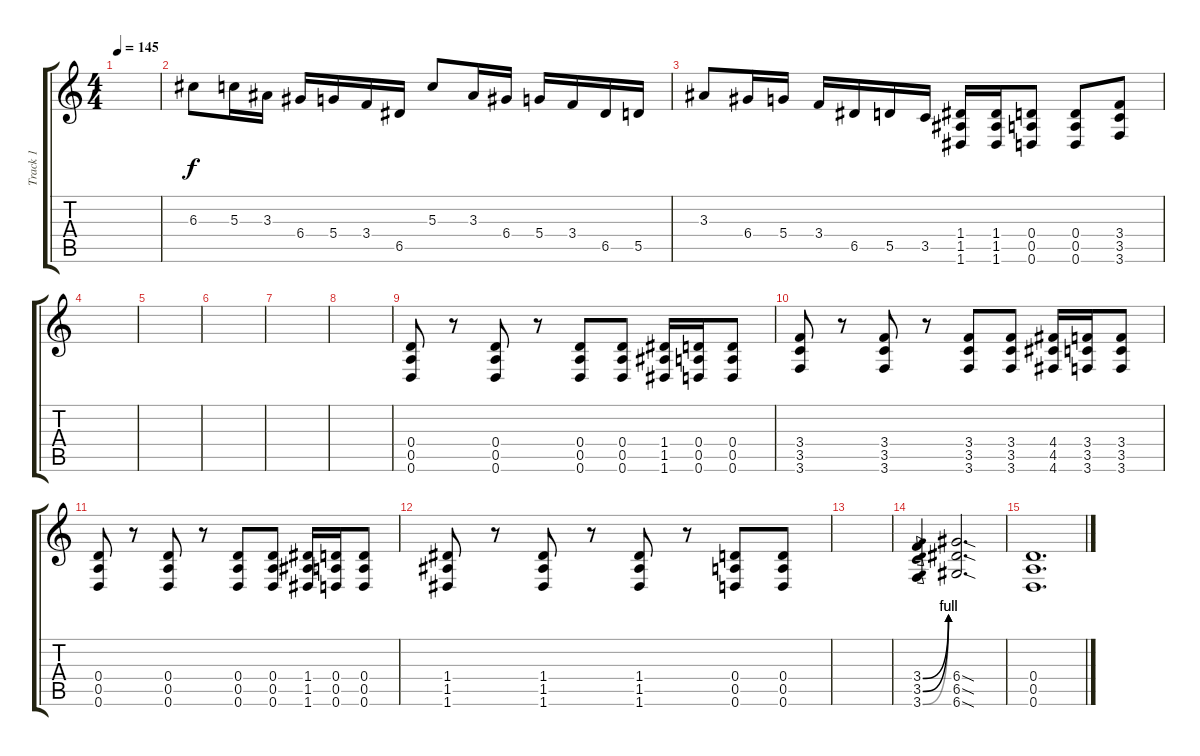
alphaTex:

\track ("Track 1" "Track 1") {instrument distortionguitar}
\staff {score tabs}
\tuning (E4 B3 G3 D3 A2 D2) {hide}
\ts (4 4)
\tempo 145
\clef g2
\ks c
|
6.3.8 5.3.16 3.3.16 6.4.16 5.4.16 3.4.16 6.5.16 5.3.8 3.3.16 6.4.16 5.4.16 3.4.16 6.5.16 5.5.16 |
3.3.8 6.4.16 5.4.16 3.4.16 6.5.16 5.5.16 3.5.16 (1.4 1.5 1.6).16 (1.4 1.5 1.6).16 (0.4 0.5 0.6).8 (0.4 0.5 0.6).8 (3.4 3.5 3.6).8 |
|
|
|
|
|
(0.4 0.5 0.6).8 r.8 (0.4 0.5 0.6).8 r.8 (0.4 0.5 0.6).8 (0.4 0.5 0.6).8 (1.4 1.5 1.6).16 (0.4 0.5 0.6).16 (0.4 0.5 0.6).8 |
(3.4 3.5 3.6).8 r.8 (3.4 3.5 3.6).8 r.8 (3.4 3.5 3.6).8 (3.4 3.5 3.6).8 (4.4 4.5 4.6).16 (3.4 3.5 3.6).16 (3.4 3.5 3.6).8 |
(0.4 0.5 0.6).8 r.8 (0.4 0.5 0.6).8 r.8 (0.4 0.5 0.6).8 (0.4 0.5 0.6).8 (1.4 1.5 1.6).16 (0.4 0.5 0.6).16 (0.4 0.5 0.6).8 |
(1.4 1.5 1.6).8 r.8 (1.4 1.5 1.6).8 r.8 (1.4 1.5 1.6).8 r.8 (0.4 0.5 0.6).8 (0.4 0.5 0.6).8 |
|
(3.4{be (bend 0 0 60 4)} 3.5{be (bend 0 0 60 4)} 3.6{be (bend 0 0 60 4)}).4 (6.4{sod} 6.5{sod} 6.6{sod}).2{d} |
(0.4 0.5 0.6).1{d}
